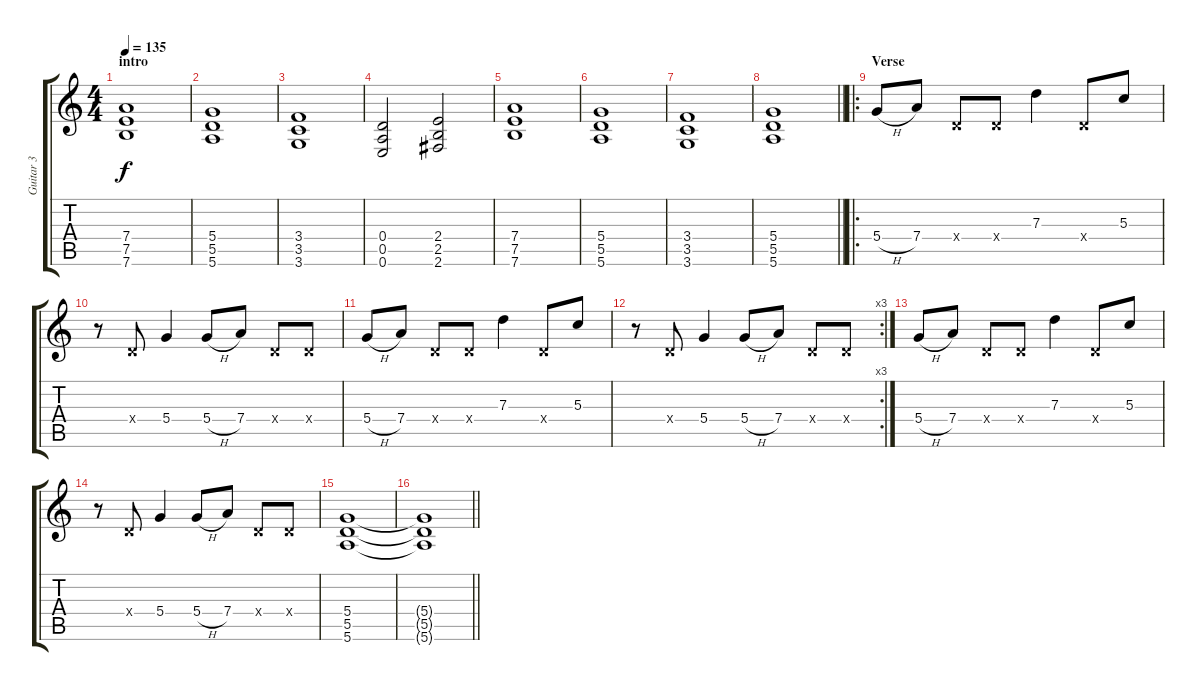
\track ("Guitar 3" "Guitar 3") {instrument distortionguitar}
\staff {score tabs}
\tuning (E4 B3 G3 D3 A2 E2) {hide}
\ts (4 4)
\section ("" "intro")
\tempo 135
\clef g2
\ks c
(7.4 7.5 7.6).1{dy f} |
(5.4 5.5 5.6).1 |
(3.4 3.5 3.6).1 |
(0.4 0.5 0.6).2 (2.4 2.5 2.6).2 |
(7.4 7.5 7.6).1 |
(5.4 5.5 5.6).1 |
(3.4 3.5 3.6).1 |
\barLineRight lightlight
(5.4 5.5 5.6).1 |
\ro
\section ("" "Verse")
5.4{h}.8 7.4.8 0.4{x}.8 0.4{x}.8 7.3.4 0.4{x}.8 5.3.8 |
r.8 0.4{x}.8 5.4.4 5.4{h}.8 7.4.8 0.4{x}.8 0.4{x}.8 |
5.4{h}.8 7.4.8 0.4{x}.8 0.4{x}.8 7.3.4 0.4{x}.8 5.3.8 |
\rc 3
r.8 0.4{x}.8 5.4.4 5.4{h}.8 7.4.8 0.4{x}.8 0.4{x}.8 |
5.4{h}.8 7.4.8 0.4{x}.8 0.4{x}.8 7.3.4 0.4{x}.8 5.3.8 |
r.8 0.4{x}.8 5.4.4 5.4{h}.8 7.4.8 0.4{x}.8 0.4{x}.8 |
(5.4 5.5 5.6).1 |
\barLineRight lightlight
(5.4{t} 5.5{t} 5.6{t}).1
